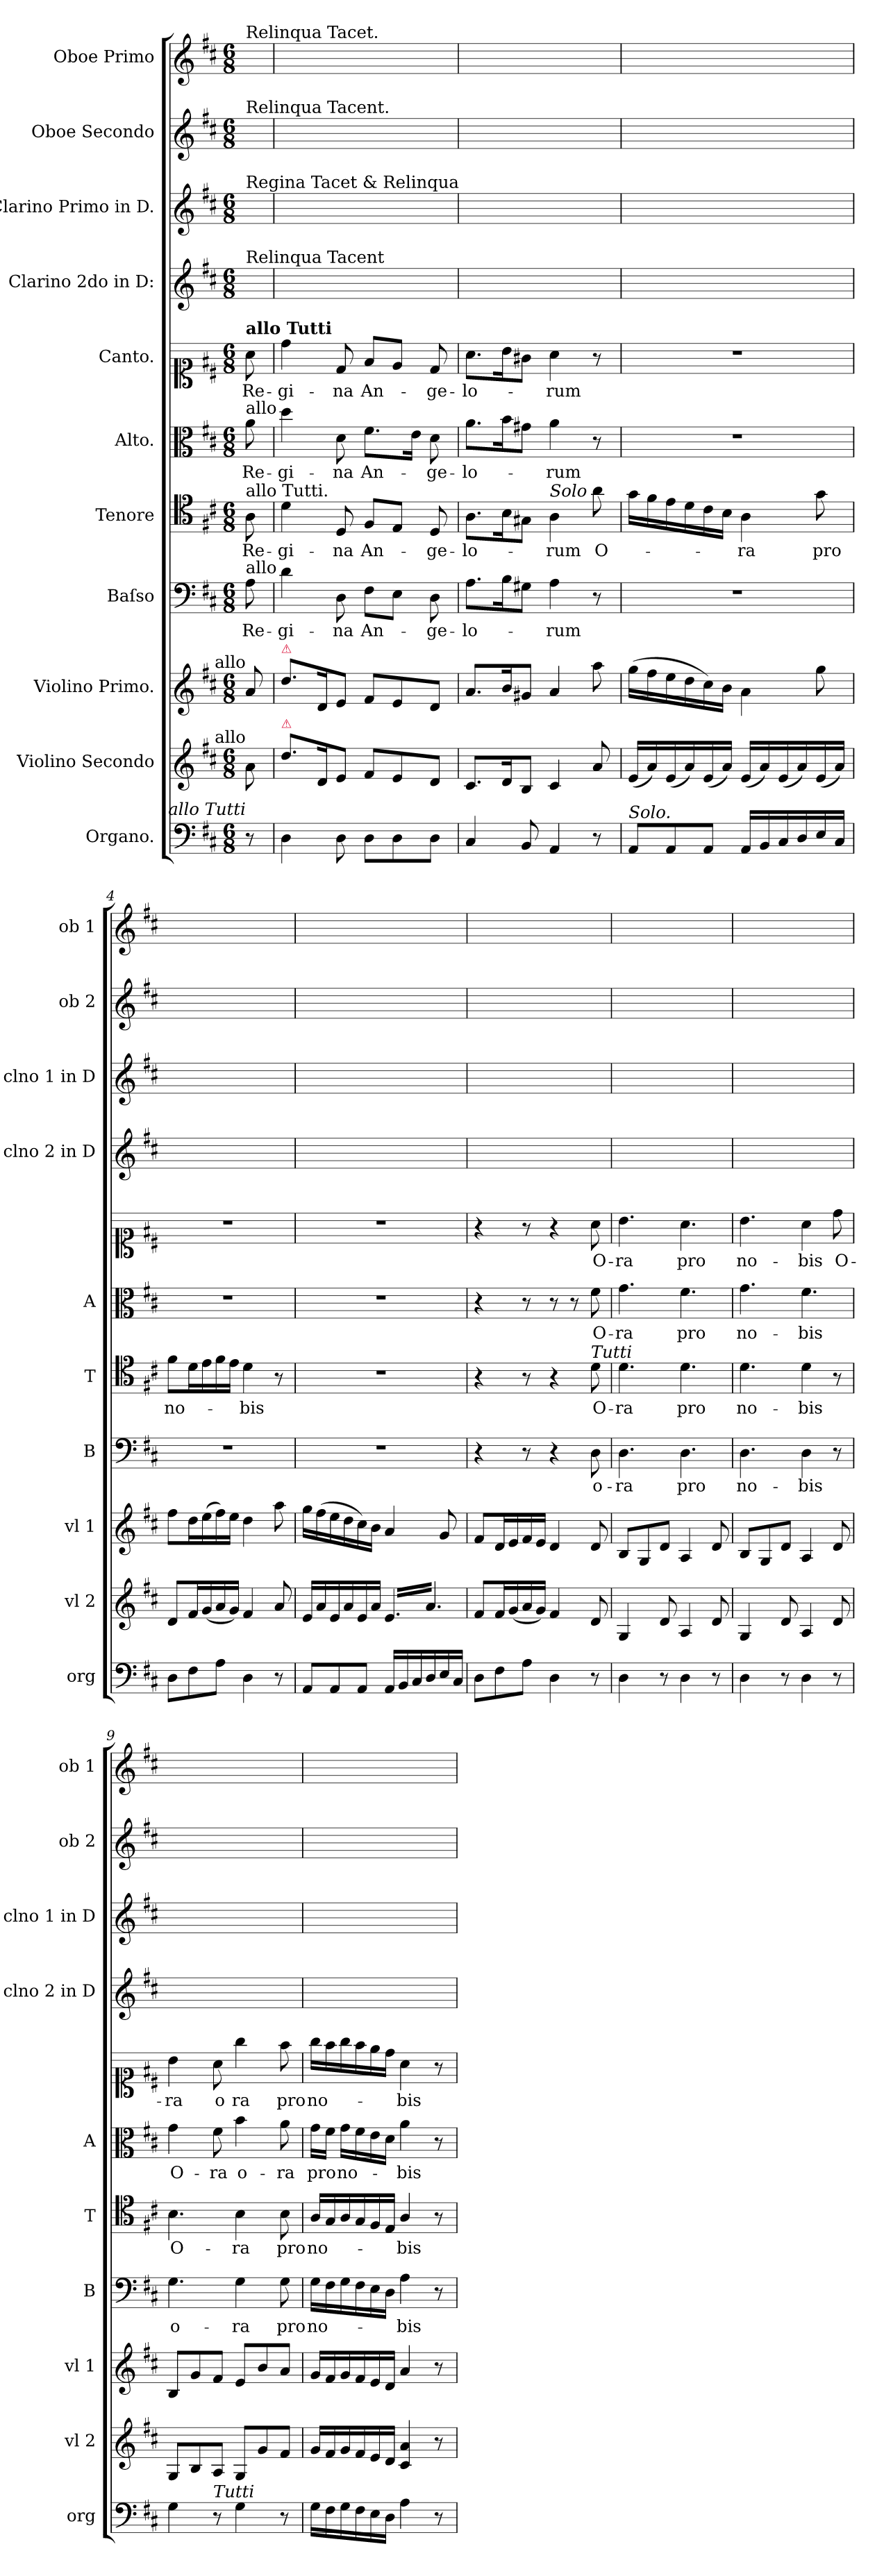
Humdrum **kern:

**kern	**kern	**dynam	**kern	**dynam	**kern	**text	**kern	**text	**kern	**text	**kern	**text	**kern	**kern	**kern	**kern
*part11	*part10	*part10	*part9	*part9	*part8	*part8	*part7	*part7	*part6	*part6	*part5	*part5	*part4	*part3	*part2	*part1
*staff11	*staff10	*staff10	*staff9	*staff9	*staff8	*staff8	*staff7	*staff7	*staff6	*staff6	*staff5	*staff5	*staff4	*staff3	*staff2	*staff1
*I"Organo.	*I"Violino Secondo	*	*I"Violino Primo.	*	*I"Baſso	*	*I"Tenore	*	*I"Alto.	*	*I"Canto.	*	*I"Clarino 2do in D:	*I"Clarino Primo in D.	*I"Oboe Secondo	*I"Oboe Primo
*I'org	*I'vl 2	*	*I'vl 1	*	*I'B	*	*I'T	*	*I'A	*	*	*	*I'clno 2 in D	*I'clno 1 in D	*I'ob 2	*I'ob 1
*clefF4	*clefG2	*	*clefG2	*	*clefF4	*	*clefC4	*	*clefC3	*	*clefC1	*	*clefG2	*clefG2	*clefG2	*clefG2
*k[f#c#]	*k[f#c#]	*	*k[f#c#]	*	*k[f#c#]	*	*k[f#c#]	*	*k[f#c#]	*	*k[f#c#]	*	*k[f#c#]	*k[f#c#]	*k[f#c#]	*k[f#c#]
*D:	*D:	*	*D:	*	*D:	*	*D:	*	*D:	*	*D:	*	*D:	*D:	*D:	*D:
*M6/8	*M6/8	*	*M6/8	*	*M6/8	*	*M6/8	*	*M6/8	*	*M6/8	*	*M6/8	*M6/8	*M6/8	*M6/8
=	=	=	=	=	=	=	=	=	=	=	=	=	=	=	=	=
!	!	!	!	!	!	!	!	!	!	!	!	!	!	!	!	!LO:TX:a:t=Relinqua Tacet.
!	!	!	!	!	!	!	!	!	!	!	!	!	!	!	!LO:TX:a:t=Relinqua Tacent.	!
!	!	!	!	!	!	!	!	!	!	!	!	!	!	!LO:TX:a:t=Regina Tacet & Relinqua	!	!
!	!	!	!	!	!	!	!	!	!	!	!	!	!LO:TX:a:t=Relinqua Tacent	!	!	!
!	!	!	!	!	!	!	!	!	!	!	!LO:TX:a:B:t=allo Tutti	!	!	!	!	!
!	!	!	!	!	!	!	!	!	!LO:TX:a:t=allo	!	!	!	!	!	!	!
!	!	!	!	!	!	!	!LO:TX:a:t=allo Tutti.	!	!	!	!	!	!	!	!	!
!	!	!	!	!	!LO:TX:a:t=allo	!	!	!	!	!	!	!	!	!	!	!
!	!	!	!LO:TX:a:rj:t=allo	!	!	!	!	!	!	!	!	!	!	!	!	!
!	!LO:TX:a:rj:t=allo	!	!	!	!	!	!	!	!	!	!	!	!	!	!	!
!LO:TX:a:i:rj:t=allo Tutti	!	!	!	!	!	!	!	!	!	!	!	!	!	!	!	!
8r	8a\	.	8a/	.	8A\	Re-	8A\	Re-	8a\	Re-	8a\	Re-	8ryy	8ryy	8ryy	8ryy
=1	=1	=1	=1	=1	=1	=1	=1	=1	=1	=1	=1	=1	=1	=1	=1	=1
!	!	!	!LO:TX:a:color=crimson:t=⚠	!	!	!	!	!	!	!	!	!	!	!	!	!
!	!LO:TX:a:color=crimson:t=⚠	!	!	!	!	!	!	!	!	!	!	!	!	!	!	!
!	!	!	!	!LO:DY:b	!	!	!	!	!	!	!	!	!	!	!	!
4D\	8.dd\L	.	8.dd\L	for	4d\	-gi-	4d\	-gi-	4dd\	-gi-	4dd\	-gi-	2.ryy	2.ryy	2.ryy	2.ryy
.	16d/K	.	16d/K	.	.	.	.	.	.	.	.	.	.	.	.	.
8D\	8e/J	.	8e/J	.	8D\	-na	8D/	-na	8d\	-na	8d/	-na	.	.	.	.
8D\L	8f#/L	.	8f#/L	.	8F#\L	An-	8F#/L	An-	8.f#\L	An-	8f#/L	An-	.	.	.	.
8D\	8e/	.	8e/	.	8E\J	.	8E/J	.	.	.	8e/J	.	.	.	.	.
.	.	.	.	.	.	.	.	.	16e\Jk	.	.	.	.	.	.	.
8D\J	8d/J	.	8d/J	.	8D\	-ge-	8D/	-ge-	8d\	-ge-	8d/	-ge-	.	.	.	.
=2	=2	=2	=2	=2	=2	=2	=2	=2	=2	=2	=2	=2	=2	=2	=2	=2
4C#/	8.c#/L	.	8.a/L	.	8.A\L	-lo-	8.A\L	-lo-	8.a\L	-lo-	8.a\L	-lo-	2.ryy	2.ryy	2.ryy	2.ryy
.	16d/K	.	16b/K	.	16B\K	.	16B\K	.	16b\K	.	16b\K	.	.	.	.	.
8BB/	8B/J	.	8g#X/J	.	8G#X\J	.	8G#X\J	.	8g#X\J	.	8g#X\J	.	.	.	.	.
!	!	!	!	!	!	!	!LO:TX:a:i:t=Solo	!	!	!	!	!	!	!	!	!
!	!	!	!	!LO:DY:b	!	!	!	!	!	!	!	!	!	!	!	!
4AA/	4c#/	.	4a/	pia	4A\	-rum	4A\	-rum	4a\	-rum	4a\	-rum	.	.	.	.
8r	8a/	po.	8aa\	.	8r	.	8a\	O-	8r	.	8r	.	.	.	.	.
=3	=3	=3	=3	=3	=3	=3	=3	=3	=3	=3	=3	=3	=3	=3	=3	=3
!LO:TX:a:i:t=Solo.	!	!	!	!	!	!	!	!	!	!	!	!	!	!	!	!
8AA/L	(16e/LL	.	(16gg\LL	.	2.r	.	16g\LL	.	2.r	.	2.r	.	2.ryy	2.ryy	2.ryy	2.ryy
.	16a/)	.	16ff#\	.	.	.	16f#\	.	.	.	.	.	.	.	.	.
8AA/	(16e/	.	16ee\	.	.	.	16e\	.	.	.	.	.	.	.	.	.
.	16a/)	.	16dd\	.	.	.	16d\	.	.	.	.	.	.	.	.	.
8AA/J	(16e/	.	16cc#\)	.	.	.	16c#\	.	.	.	.	.	.	.	.	.
.	16a/JJ)	.	16b\JJ	.	.	.	16B\JJ	.	.	.	.	.	.	.	.	.
16AA/LL	(16e/LL	.	4a\	.	.	.	4A\	-ra	.	.	.	.	.	.	.	.
16BB/	16a/)	.	.	.	.	.	.	.	.	.	.	.	.	.	.	.
16C#/	(16e/	.	.	.	.	.	.	.	.	.	.	.	.	.	.	.
16D/	16a/)	.	.	.	.	.	.	.	.	.	.	.	.	.	.	.
16E/	(16e/	.	8gg\	.	.	.	8g\	pro	.	.	.	.	.	.	.	.
16C#/JJ	16a/JJ)	.	.	.	.	.	.	.	.	.	.	.	.	.	.	.
=4	=4	=4	=4	=4	=4	=4	=4	=4	=4	=4	=4	=4	=4	=4	=4	=4
8D\L	8d/L	.	8ff#\L	.	2.r	.	8f#\L	no-	2.r	.	2.r	.	2.ryy	2.ryy	2.ryy	2.ryy
8F#\	16f#/L	.	16dd\L	.	.	.	16d\L	.	.	.	.	.	.	.	.	.
.	(16g/	.	(16ee\	.	.	.	16e\	.	.	.	.	.	.	.	.	.
8A\J	16a/	.	16ff#\)	.	.	.	16f#\	.	.	.	.	.	.	.	.	.
.	16g/JJ)	.	16ee\JJ	.	.	.	16e\JJ	.	.	.	.	.	.	.	.	.
4D\	4f#/	.	4dd\	.	.	.	4d\	-bis	.	.	.	.	.	.	.	.
8r	8a/	.	8aa\	.	.	.	8r	.	.	.	.	.	.	.	.	.
=5	=5	=5	=5	=5	=5	=5	=5	=5	=5	=5	=5	=5	=5	=5	=5	=5
8AA/L	16e/LL	.	16gg\LL	.	2.r	.	2.r	.	2.r	.	2.r	.	2.ryy	2.ryy	2.ryy	2.ryy
.	16a/	.	(16ff#\	.	.	.	.	.	.	.	.	.	.	.	.	.
8AA/	16e/	.	16ee\	.	.	.	.	.	.	.	.	.	.	.	.	.
.	16a/	.	16dd\	.	.	.	.	.	.	.	.	.	.	.	.	.
8AA/J	16e/	.	16cc#\)	.	.	.	.	.	.	.	.	.	.	.	.	.
.	16a/JJ	.	16b\JJ	.	.	.	.	.	.	.	.	.	.	.	.	.
!	!LO:TX:a:color=crimson:t=⚠	!	!	!	!	!	!	!	!	!	!	!	!	!	!	!
*	*tremolo	*	*	*	*	*	*	*	*	*	*	*	*	*	*	*
16AA/LL	16e/LL	.	4a/	.	.	.	.	.	.	.	.	.	.	.	.	.
16BB/	16a/	.	.	.	.	.	.	.	.	.	.	.	.	.	.	.
16C#/	16e/	.	.	.	.	.	.	.	.	.	.	.	.	.	.	.
16D/	16a/	.	.	.	.	.	.	.	.	.	.	.	.	.	.	.
16E/	16e/	.	8g/	.	.	.	.	.	.	.	.	.	.	.	.	.
16C#/JJ	16a/JJ	.	.	.	.	.	.	.	.	.	.	.	.	.	.	.
*	*Xtremolo	*	*	*	*	*	*	*	*	*	*	*	*	*	*	*
=6	=6	=6	=6	=6	=6	=6	=6	=6	=6	=6	=6	=6	=6	=6	=6	=6
!	!	!	!	!LO:DY:b	!	!	!	!	!	!	!	!	!	!	!	!
8D\L	8f#/L	.	8f#/L	for	4r	.	4r	.	4r	.	4r	.	2.ryy	2.ryy	2.ryy	2.ryy
.	.	.	.	.	.	.	.	.	.	.	.	.	.	.	.	.
8F#\	16f#/L	.	16d/L	.	.	.	.	.	.	.	.	.	.	.	.	.
.	(16g/	.	16e/	.	.	.	.	.	.	.	.	.	.	.	.	.
8A\J	16a/	.	16f#/	.	8r	.	8r	.	8r	.	8r	.	.	.	.	.
.	16g/JJ)	.	16e/JJ	.	.	.	.	.	.	.	.	.	.	.	.	.
4D\	4f#/	.	4d/	.	4r	.	4r	.	8r	.	4r	.	.	.	.	.
.	.	.	.	.	.	.	.	.	8r	.	.	.	.	.	.	.
!	!	!	!	!	!	!	!LO:TX:a:i:t=Tutti	!	!	!	!	!	!	!	!	!
8r	8d/	.	8d/	.	8D\	o-	8d\	O-	8f#\	O-	8a\	O-	.	.	.	.
=7	=7	=7	=7	=7	=7	=7	=7	=7	=7	=7	=7	=7	=7	=7	=7	=7
!	!	!	!	!LO:DY:b:rj	!	!	!	!	!	!	!	!	!	!	!	!
4D\	4G/	.	8B/L	pia.	4.D\	-ra	4.d\	-ra	4.g\	-ra	4.b\	-ra	2.ryy	2.ryy	2.ryy	2.ryy
.	.	.	8G/	.	.	.	.	.	.	.	.	.	.	.	.	.
8r	8d/	.	8d/J	.	.	.	.	.	.	.	.	.	.	.	.	.
4D\	4A/	.	4A/	.	4.D\	pro	4.d\	pro	4.f#\	pro	4.a\	pro	.	.	.	.
8r	8d/	.	8d/	.	.	.	.	.	.	.	.	.	.	.	.	.
=8	=8	=8	=8	=8	=8	=8	=8	=8	=8	=8	=8	=8	=8	=8	=8	=8
4D\	4G/	.	8B/L	.	4.D\	no-	4.d\	no-	4.g\	no-	4.b\	no-	2.ryy	2.ryy	2.ryy	2.ryy
.	.	.	8G/	.	.	.	.	.	.	.	.	.	.	.	.	.
8r	8d/	.	8d/J	.	.	.	.	.	.	.	.	.	.	.	.	.
4D\	4A/	.	4A/	.	4D\	-bis	4d\	-bis	4.f#\	-bis	4a\	-bis	.	.	.	.
8r	8d/	.	8d/	.	8r	.	8r	.	.	.	8dd\	O-	.	.	.	.
=9	=9	=9	=9	=9	=9	=9	=9	=9	=9	=9	=9	=9	=9	=9	=9	=9
4G\	8G/L	.	8B/L	.	4.G\	o-	4.B\	O-	4g\	O-	4b\	-ra	2.ryy	2.ryy	2.ryy	2.ryy
.	8B/	.	8g/	.	.	.	.	.	.	.	.	.	.	.	.	.
!LO:TX:a:i:t=Tutti	!	!	!	!	!	!	!	!	!	!	!	!	!	!	!	!
!	!	!	!	!	!	!	!	!	!	!	!	!LO:LY:i	!	!	!	!
8r	8A/J	.	8f#/J	.	.	.	.	.	8f#\	-ra	8a\	o	.	.	.	.
!	!	!	!	!	!	!	!	!	!	!LO:LY:i	!	!LO:LY:i	!	!	!	!
4G\	8G/L	.	8e/L	.	4G\	-ra	4B\	-ra	4b\	o-	4gg\	ra	.	.	.	.
.	8g/	.	8b/	.	.	.	.	.	.	.	.	.	.	.	.	.
!	!	!	!	!	!	!	!	!	!	!LO:LY:i	!	!	!	!	!	!
8r	8f#/J	.	8a/J	.	8G\	pro	8B\	pro	8a\	-ra	8ff#\	pro	.	.	.	.
=10	=10	=10	=10	=10	=10	=10	=10	=10	=10	=10	=10	=10	=10	=10	=10	=10
16G\LL	16g/LL	.	16g/LL	.	16G\LL	no-	16A/LL	no-	16g\LL	pro	16gg\LL	no-	2.ryy	2.ryy	2.ryy	2.ryy
16F#\	16f#/	.	16f#/	.	16F#\	.	16G/	.	16f#\JJ	.	16ff#\	.	.	.	.	.
16G\	16g/	.	16g/	.	16G\	.	16A/	.	16g\LL	no-	16gg\	.	.	.	.	.
16F#\	16f#/	.	16f#/	.	16F#\	.	16G/	.	16f#\	.	16ff#\	.	.	.	.	.
16E\	16e/	.	16e/	.	16E\	.	16F#/	.	16e\	.	16ee\	.	.	.	.	.
16D\JJ	16d/JJ	.	16d/JJ	.	16D\JJ	.	16E/JJ	.	16d\JJ	.	16dd\JJ	.	.	.	.	.
4A\	4c#/ 4a/	.	4a/	.	4A\	-bis	4A/	-bis	4a\	-bis	4a\	-bis	.	.	.	.
8r	8r	.	8r	.	8r	.	8r	.	8r	.	8r	.	.	.	.	.
=	=	=	=	=	=	=	=	=	=	=	=	=	=	=	=	=
*-	*-	*-	*-	*-	*-	*-	*-	*-	*-	*-	*-	*-	*-	*-	*-	*-
